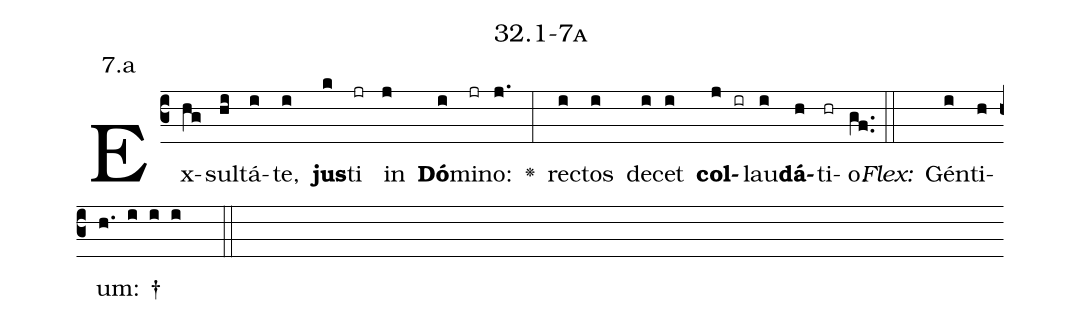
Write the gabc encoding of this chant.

name: 32.1-7a;
annotation: 7.a;
%%
(c3)Ex(hg)sul(hi)tá(i)te,(i) <b>jus</b>(k)ti(jr) in(j) <b>Dó</b>(i)mi(jr)no:(j.) <v>\greheightstar</v>(:) rec(i)tos(i) de(i)cet(i) <b>col</b>(j ir)lau(i)<b>dá</b>(h)ti(hr)o.(gf..) (::)
<i>Flex:</i>()  Gén(i)ti(h)um: †(h. i i i  ::)

%E(i) u(i) o(j) u(i) a(h) e.(gf..) (::)
